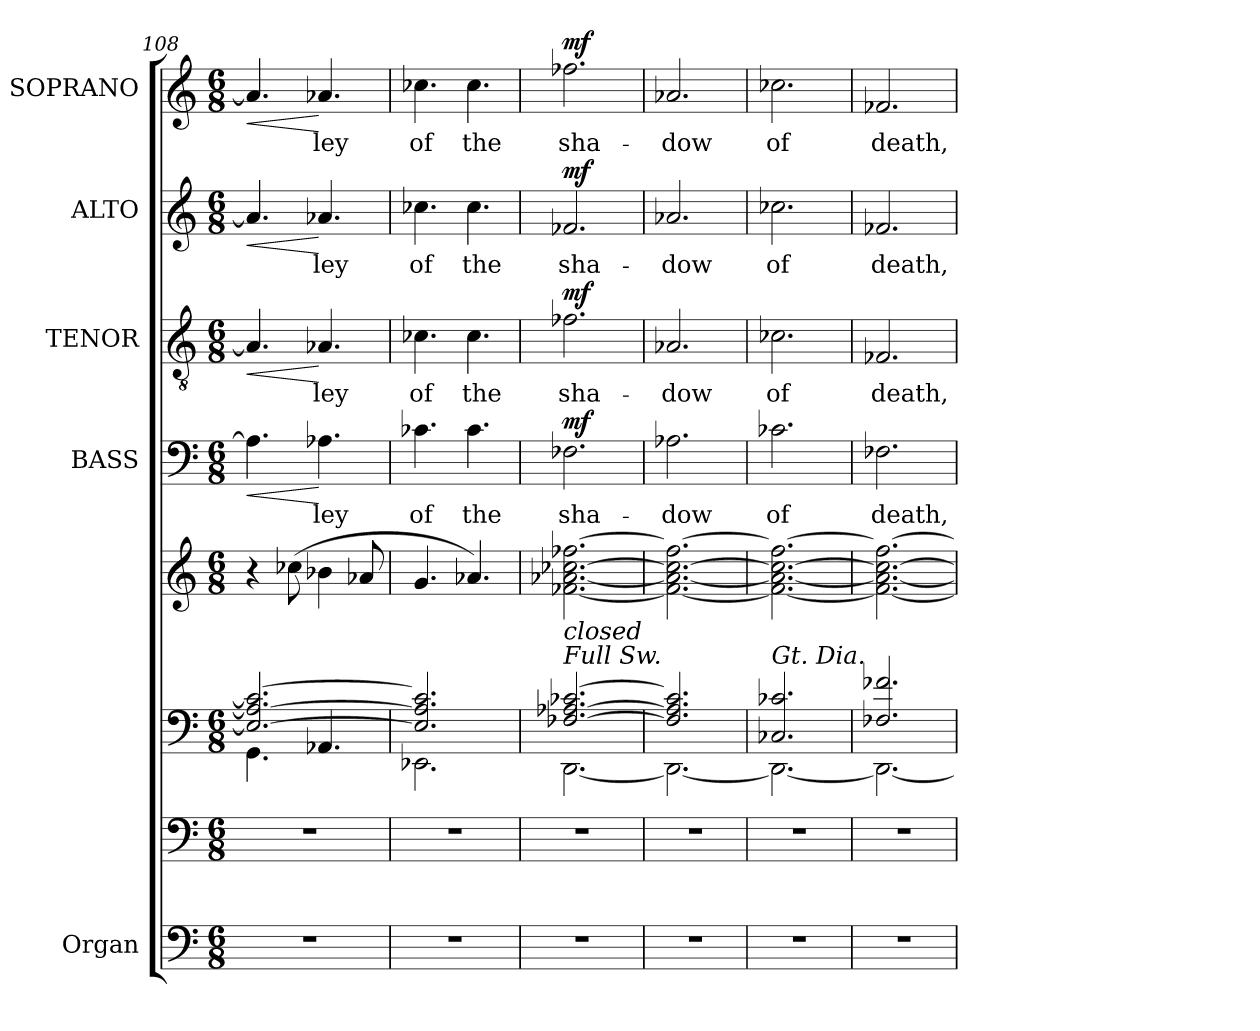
**kern	**kern	**kern	**kern	**kern	**text	**dynam	**kern	**text	**dynam	**kern	**text	**dynam	**kern	**text	**dynam
*part5	*part5	*part5	*part5	*part4	*part4	*part4	*part3	*part3	*part3	*part2	*part2	*part2	*part1	*part1	*part1
*staff8	*staff7	*staff6	*staff5	*staff4	*staff4	*staff4	*staff3	*staff3	*staff3	*staff2	*staff2	*staff2	*staff1	*staff1	*staff1
*I"Organ	*	*	*	*I"BASS	*	*	*I"TENOR	*	*	*I"ALTO	*	*	*I"SOPRANO	*	*
*I'Org.	*	*	*	*I'B.	*	*	*I'T.	*	*	*I'A.	*	*	*I'S.	*	*
!!LO:PB:g=z
*clefF4	*clefF4	*clefF4	*clefG2	*clefF4	*	*	*clefGv2	*	*	*clefG2	*	*	*clefG2	*	*
*	*	*	*	*	*	*	*ITrd7c12	*	*	*	*	*	*	*	*
*k[]	*k[]	*k[]	*k[]	*k[]	*	*	*k[]	*	*	*k[]	*	*	*k[]	*	*
*C:	*C:	*C:	*C:	*C:	*	*	*C:	*	*	*C:	*	*	*C:	*	*
*M6/8	*M6/8	*M6/8	*M6/8	*M6/8	*	*	*M6/8	*	*	*M6/8	*	*	*M6/8	*	*
=108	=108	=108	=108	=108	=108	=108	=108	=108	=108	=108	=108	=108	=108	=108	=108
!LO:N:vis=1	!LO:N:vis=1	!	!	!	!	!LO:HP:b	!	!	!LO:HP:b	!	!	!LO:HP:b	!	!	!LO:HP:b
*	*	*^	*	*	*	*	*	*	*	*	*	*	*	*	*
2.r	2.r	2.E-i/_ 2.A-i_ 2.c-i_	4.GGi\	4r	4.A-i\]	.	<	4.AA-i/]	.	<	4.a-i/]	.	<	4.a-i/]	.	<
.	.	.	.	(8cc-Xi\	.	.	.	.	.	.	.	.	.	.	.	.
!	!	!	!	!	!	!LO:LY:b:color=#000000	!	!	!	!	!	!	!	!	!	!
!	!	!	!	!	!	!	!	!	!LO:LY:b:color=#000000	!	!	!	!	!	!	!
!	!	!	!	!	!	!	!	!	!	!	!	!LO:LY:b:color=#000000	!	!	!	!
!	!	!	!	!	!	!	!	!	!	!	!	!	!	!	!LO:LY:b:color=#000000	!
.	.	.	4.AA-Xi/	4b-i\	4.A-Xi\	-ley	[	4.AA-Xi/	-ley	[	4.a-Xi/	-ley	[	4.a-Xi/	-ley	[
.	.	.	.	8a-Xi/	.	.	.	.	.	.	.	.	.	.	.	.
=109	=109	=109	=109	=109	=109	=109	=109	=109	=109	=109	=109	=109	=109	=109	=109	=109
!LO:N:vis=1	!LO:N:vis=1	!	!	!	!	!	!	!	!	!	!	!	!	!	!	!
!	!	!	!	!	!	!LO:LY:b:color=#000000	!	!	!	!	!	!	!	!	!	!
!	!	!	!	!	!	!	!	!	!LO:LY:b:color=#000000	!	!	!	!	!	!	!
!	!	!	!	!	!	!	!	!	!	!	!	!LO:LY:b:color=#000000	!	!	!	!
!	!	!	!	!	!	!	!	!	!	!	!	!	!	!	!LO:LY:b:color=#000000	!
2.r	2.r	2.E-i/] 2.A-i] 2.c-i]	2.EE-Xi\	4.gi/	4.c-Xi\	of	.	4.C-Xi\	of	.	4.cc-Xi\	of	.	4.cc-Xi\	of	.
!	!	!	!	!	!	!LO:LY:b:color=#000000	!	!	!	!	!	!	!	!	!	!
!	!	!	!	!	!	!	!	!	!LO:LY:b:color=#000000	!	!	!	!	!	!	!
!	!	!	!	!	!	!	!	!	!	!	!	!LO:LY:b:color=#000000	!	!	!	!
!	!	!	!	!	!	!	!	!	!	!	!	!	!	!	!LO:LY:b:color=#000000	!
.	.	.	.	4.a-Xi/)	4.c-i\	the	.	4.C-i\	the	.	4.cc-i\	the	.	4.cc-i\	the	.
=110	=110	=110	=110	=110	=110	=110	=110	=110	=110	=110	=110	=110	=110	=110	=110	=110
!LO:N:vis=1	!LO:N:vis=1	!	!	!	!	!	!	!	!	!	!	!	!	!	!	!
!	!	!	!	!	!	!LO:LY:b:color=#000000	!	!	!	!	!	!	!	!	!	!
!	!	!	!	!	!	!	!	!	!LO:LY:b:color=#000000	!	!	!	!	!	!	!
!	!	!	!	!	!	!	!	!	!	!	!	!LO:LY:b:color=#000000	!	!	!	!
!	!	!LO:TX:a:i:t=Full Sw.	!	!	!	!	!	!	!	!	!	!	!	!	!	!
!	!	!LO:TX:i:t=closed	!	!	!	!	!	!	!	!	!	!	!	!	!	!
!	!	!	!	!	!	!	!	!	!	!	!	!	!	!	!LO:LY:b:color=#000000	!
2.r	2.r	[2.F-Xi/ [2.A-Xi [2.c-Xi	[2.DDi\	[2.f-Xi\ [2.a-Xi [2.cc-Xi [2.ff-Xi	2.F-Xi\	sha-	mf	2.F-Xi\	sha-	mf	2.f-Xi/	sha-	mf	2.ff-Xi\	sha-	mf
=111	=111	=111	=111	=111	=111	=111	=111	=111	=111	=111	=111	=111	=111	=111	=111	=111
!LO:N:vis=1	!LO:N:vis=1	!	!	!	!	!	!	!	!	!	!	!	!	!	!	!
!	!	!	!	!	!	!LO:LY:b:color=#000000	!	!	!	!	!	!	!	!	!	!
!	!	!	!	!	!	!	!	!	!LO:LY:b:color=#000000	!	!	!	!	!	!	!
!	!	!	!	!	!	!	!	!	!	!	!	!LO:LY:b:color=#000000	!	!	!	!
!	!	!	!	!	!	!	!	!	!	!	!	!	!	!	!LO:LY:b:color=#000000	!
2.r	2.r	2.F-i/] 2.A-i] 2.c-i]	2.DDi\_	2.f-i\_ 2.a-i_ 2.cc-i_ 2.ff-i_	2.A-Xi\	-dow	.	2.AA-Xi/	-dow	.	2.a-Xi/	-dow	.	2.a-Xi/	-dow	.
=112	=112	=112	=112	=112	=112	=112	=112	=112	=112	=112	=112	=112	=112	=112	=112	=112
!LO:N:vis=1	!LO:N:vis=1	!	!	!	!	!	!	!	!	!	!	!	!	!	!	!
!	!	!	!	!	!	!LO:LY:b:color=#000000	!	!	!	!	!	!	!	!	!	!
!	!	!	!	!	!	!	!	!	!LO:LY:b:color=#000000	!	!	!	!	!	!	!
!	!	!	!	!	!	!	!	!	!	!	!	!LO:LY:b:color=#000000	!	!	!	!
!	!	!LO:TX:a:i:t=Gt. Dia.	!	!	!	!	!	!	!	!	!	!	!	!	!	!
!	!	!	!	!	!	!	!	!	!	!	!	!	!	!	!LO:LY:b:color=#000000	!
2.r	2.r	2.C-Xi/ 2.c-Xi	2.DDi\_	2.f-i\_ 2.a-i_ 2.cc-i_ 2.ff-i_	2.c-Xi\	of	.	2.C-Xi\	of	.	2.cc-Xi\	of	.	2.cc-Xi\	of	.
=113	=113	=113	=113	=113	=113	=113	=113	=113	=113	=113	=113	=113	=113	=113	=113	=113
!LO:N:vis=1	!LO:N:vis=1	!	!	!	!	!	!	!	!	!	!	!	!	!	!	!
!	!	!	!	!	!	!LO:LY:b:color=#000000	!	!	!	!	!	!	!	!	!	!
!	!	!	!	!	!	!	!	!	!LO:LY:b:color=#000000	!	!	!	!	!	!	!
!	!	!	!	!	!	!	!	!	!	!	!	!LO:LY:b:color=#000000	!	!	!	!
!	!	!	!	!	!	!	!	!	!	!	!	!	!	!	!LO:LY:b:color=#000000	!
2.r	2.r	2.F-Xi/ 2.f-Xi	2.DDi\_	2.f-i\_ 2.a-i_ 2.cc-i_ 2.ff-i_	2.F-Xi\	death,	.	2.FF-Xi/	death,	.	2.f-Xi/	death,	.	2.f-Xi/	death,	.
*	*	*v	*v	*	*	*	*	*	*	*	*	*	*	*	*	*
=	=	=	=	=	=	=	=	=	=	=	=	=	=	=	=
*-	*-	*-	*-	*-	*-	*-	*-	*-	*-	*-	*-	*-	*-	*-	*-
